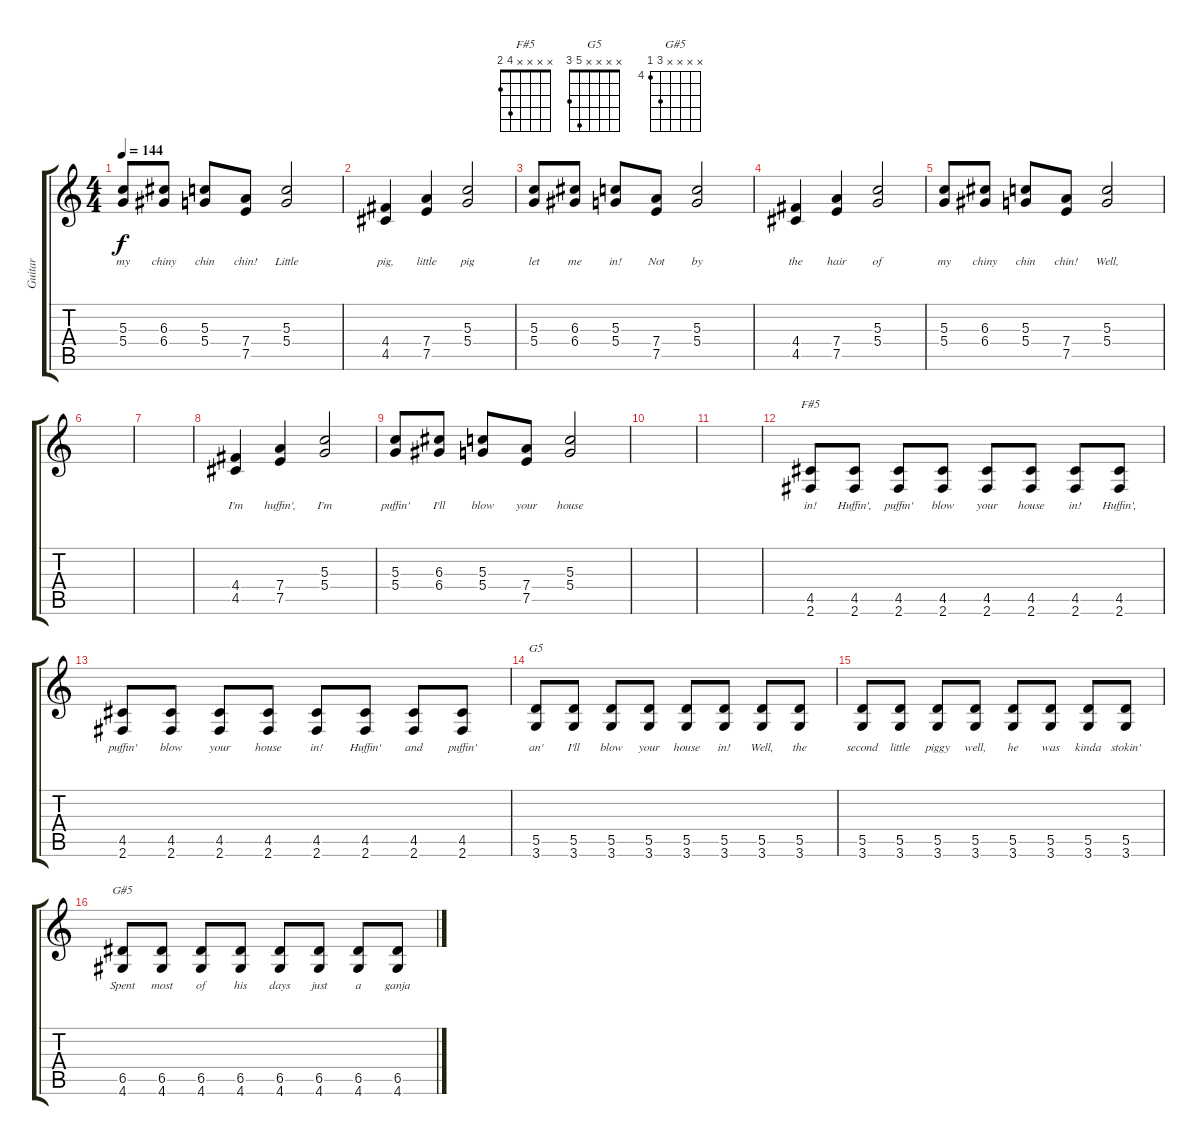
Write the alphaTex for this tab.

\track ("Guitar" "Guitar") {instrument overdrivenguitar}
\staff {score tabs}
\tuning (E4 B3 G3 D3 A2 E2) {hide}
\chord ("F#5" x x x x 4 2)
\chord ("G5" x x x x 5 3)
\chord ("G#5" x x x x 6 4) {firstfret 4}
\ts (4 4)
\tempo 144
\clef g2
\ks c
(5.3 5.4).8{lyrics (0 "my") lyrics (1 "") lyrics (2 "") lyrics (3 "") lyrics (4 "") dy f} (6.3 6.4).8{lyrics (0 "chiny") lyrics (1 "") lyrics (2 "") lyrics (3 "") lyrics (4 "")} (5.3 5.4).8{lyrics (0 "chin") lyrics (1 "") lyrics (2 "") lyrics (3 "") lyrics (4 "")} (7.4 7.5).8{lyrics (0 "chin!") lyrics (1 "") lyrics (2 "") lyrics (3 "") lyrics (4 "")} (5.3 5.4).2{lyrics (0 "Little") lyrics (1 "") lyrics (2 "") lyrics (3 "") lyrics (4 "")} |
(4.4 4.5).4{lyrics (0 "pig,") lyrics (1 "") lyrics (2 "") lyrics (3 "") lyrics (4 "")} (7.4 7.5).4{lyrics (0 "little") lyrics (1 "") lyrics (2 "") lyrics (3 "") lyrics (4 "")} (5.3 5.4).2{lyrics (0 "pig") lyrics (1 "") lyrics (2 "") lyrics (3 "") lyrics (4 "")} |
(5.3 5.4).8{lyrics (0 "let") lyrics (1 "") lyrics (2 "") lyrics (3 "") lyrics (4 "")} (6.3 6.4).8{lyrics (0 "me") lyrics (1 "") lyrics (2 "") lyrics (3 "") lyrics (4 "")} (5.3 5.4).8{lyrics (0 "in!") lyrics (1 "") lyrics (2 "") lyrics (3 "") lyrics (4 "")} (7.4 7.5).8{lyrics (0 "Not") lyrics (1 "") lyrics (2 "") lyrics (3 "") lyrics (4 "")} (5.3 5.4).2{lyrics (0 "by") lyrics (1 "") lyrics (2 "") lyrics (3 "") lyrics (4 "")} |
(4.4 4.5).4{lyrics (0 "the") lyrics (1 "") lyrics (2 "") lyrics (3 "") lyrics (4 "")} (7.4 7.5).4{lyrics (0 "hair") lyrics (1 "") lyrics (2 "") lyrics (3 "") lyrics (4 "")} (5.3 5.4).2{lyrics (0 "of") lyrics (1 "") lyrics (2 "") lyrics (3 "") lyrics (4 "")} |
(5.3 5.4).8{lyrics (0 "my") lyrics (1 "") lyrics (2 "") lyrics (3 "") lyrics (4 "")} (6.3 6.4).8{lyrics (0 "chiny") lyrics (1 "") lyrics (2 "") lyrics (3 "") lyrics (4 "")} (5.3 5.4).8{lyrics (0 "chin") lyrics (1 "") lyrics (2 "") lyrics (3 "") lyrics (4 "")} (7.4 7.5).8{lyrics (0 "chin!") lyrics (1 "") lyrics (2 "") lyrics (3 "") lyrics (4 "")} (5.3 5.4).2{lyrics (0 "Well,") lyrics (1 "") lyrics (2 "") lyrics (3 "") lyrics (4 "")} |
|
|
(4.4 4.5).4{lyrics (0 "I'm") lyrics (1 "") lyrics (2 "") lyrics (3 "") lyrics (4 "")} (7.4 7.5).4{lyrics (0 "huffin',") lyrics (1 "") lyrics (2 "") lyrics (3 "") lyrics (4 "")} (5.3 5.4).2{lyrics (0 "I'm") lyrics (1 "") lyrics (2 "") lyrics (3 "") lyrics (4 "")} |
(5.3 5.4).8{lyrics (0 "puffin'") lyrics (1 "") lyrics (2 "") lyrics (3 "") lyrics (4 "")} (6.3 6.4).8{lyrics (0 "I'll") lyrics (1 "") lyrics (2 "") lyrics (3 "") lyrics (4 "")} (5.3 5.4).8{lyrics (0 "blow") lyrics (1 "") lyrics (2 "") lyrics (3 "") lyrics (4 "")} (7.4 7.5).8{lyrics (0 "your") lyrics (1 "") lyrics (2 "") lyrics (3 "") lyrics (4 "")} (5.3 5.4).2{lyrics (0 "house") lyrics (1 "") lyrics (2 "") lyrics (3 "") lyrics (4 "")} |
|
|
(4.5 2.6).8{ch "F#5" lyrics (0 "in!") lyrics (1 "") lyrics (2 "") lyrics (3 "") lyrics (4 "")} (4.5 2.6).8{lyrics (0 "Huffin',") lyrics (1 "") lyrics (2 "") lyrics (3 "") lyrics (4 "")} (4.5 2.6).8{lyrics (0 "puffin'") lyrics (1 "") lyrics (2 "") lyrics (3 "") lyrics (4 "")} (4.5 2.6).8{lyrics (0 "blow") lyrics (1 "") lyrics (2 "") lyrics (3 "") lyrics (4 "")} (4.5 2.6).8{lyrics (0 "your") lyrics (1 "") lyrics (2 "") lyrics (3 "") lyrics (4 "")} (4.5 2.6).8{lyrics (0 "house") lyrics (1 "") lyrics (2 "") lyrics (3 "") lyrics (4 "")} (4.5 2.6).8{lyrics (0 "in!") lyrics (1 "") lyrics (2 "") lyrics (3 "") lyrics (4 "")} (4.5 2.6).8{lyrics (0 "Huffin',") lyrics (1 "") lyrics (2 "") lyrics (3 "") lyrics (4 "")} |
(4.5 2.6).8{lyrics (0 "puffin'") lyrics (1 "") lyrics (2 "") lyrics (3 "") lyrics (4 "")} (4.5 2.6).8{lyrics (0 "blow") lyrics (1 "") lyrics (2 "") lyrics (3 "") lyrics (4 "")} (4.5 2.6).8{lyrics (0 "your") lyrics (1 "") lyrics (2 "") lyrics (3 "") lyrics (4 "")} (4.5 2.6).8{lyrics (0 "house") lyrics (1 "") lyrics (2 "") lyrics (3 "") lyrics (4 "")} (4.5 2.6).8{lyrics (0 "in!") lyrics (1 "") lyrics (2 "") lyrics (3 "") lyrics (4 "")} (4.5 2.6).8{lyrics (0 "Huffin'") lyrics (1 "") lyrics (2 "") lyrics (3 "") lyrics (4 "")} (4.5 2.6).8{lyrics (0 "and") lyrics (1 "") lyrics (2 "") lyrics (3 "") lyrics (4 "")} (4.5 2.6).8{lyrics (0 "puffin'") lyrics (1 "") lyrics (2 "") lyrics (3 "") lyrics (4 "")} |
(5.5 3.6).8{ch "G5" lyrics (0 "an'") lyrics (1 "") lyrics (2 "") lyrics (3 "") lyrics (4 "")} (5.5 3.6).8{lyrics (0 "I'll") lyrics (1 "") lyrics (2 "") lyrics (3 "") lyrics (4 "")} (5.5 3.6).8{lyrics (0 "blow") lyrics (1 "") lyrics (2 "") lyrics (3 "") lyrics (4 "")} (5.5 3.6).8{lyrics (0 "your") lyrics (1 "") lyrics (2 "") lyrics (3 "") lyrics (4 "")} (5.5 3.6).8{lyrics (0 "house") lyrics (1 "") lyrics (2 "") lyrics (3 "") lyrics (4 "")} (5.5 3.6).8{lyrics (0 "in!") lyrics (1 "") lyrics (2 "") lyrics (3 "") lyrics (4 "")} (5.5 3.6).8{lyrics (0 "Well,") lyrics (1 "") lyrics (2 "") lyrics (3 "") lyrics (4 "")} (5.5 3.6).8{lyrics (0 "the") lyrics (1 "") lyrics (2 "") lyrics (3 "") lyrics (4 "")} |
(5.5 3.6).8{lyrics (0 "second") lyrics (1 "") lyrics (2 "") lyrics (3 "") lyrics (4 "")} (5.5 3.6).8{lyrics (0 "little") lyrics (1 "") lyrics (2 "") lyrics (3 "") lyrics (4 "")} (5.5 3.6).8{lyrics (0 "piggy") lyrics (1 "") lyrics (2 "") lyrics (3 "") lyrics (4 "")} (5.5 3.6).8{lyrics (0 "well,") lyrics (1 "") lyrics (2 "") lyrics (3 "") lyrics (4 "")} (5.5 3.6).8{lyrics (0 "he") lyrics (1 "") lyrics (2 "") lyrics (3 "") lyrics (4 "")} (5.5 3.6).8{lyrics (0 "was") lyrics (1 "") lyrics (2 "") lyrics (3 "") lyrics (4 "")} (5.5 3.6).8{lyrics (0 "kinda") lyrics (1 "") lyrics (2 "") lyrics (3 "") lyrics (4 "")} (5.5 3.6).8{lyrics (0 "stokin'") lyrics (1 "") lyrics (2 "") lyrics (3 "") lyrics (4 "")} |
(6.5 4.6).8{ch "G#5" lyrics (0 "Spent") lyrics (1 "") lyrics (2 "") lyrics (3 "") lyrics (4 "")} (6.5 4.6).8{lyrics (0 "most") lyrics (1 "") lyrics (2 "") lyrics (3 "") lyrics (4 "")} (6.5 4.6).8{lyrics (0 "of") lyrics (1 "") lyrics (2 "") lyrics (3 "") lyrics (4 "")} (6.5 4.6).8{lyrics (0 "his") lyrics (1 "") lyrics (2 "") lyrics (3 "") lyrics (4 "")} (6.5 4.6).8{lyrics (0 "days") lyrics (1 "") lyrics (2 "") lyrics (3 "") lyrics (4 "")} (6.5 4.6).8{lyrics (0 "just") lyrics (1 "") lyrics (2 "") lyrics (3 "") lyrics (4 "")} (6.5 4.6).8{lyrics (0 "a") lyrics (1 "") lyrics (2 "") lyrics (3 "") lyrics (4 "")} (6.5 4.6).8{lyrics (0 "ganja") lyrics (1 "") lyrics (2 "") lyrics (3 "") lyrics (4 "")}
